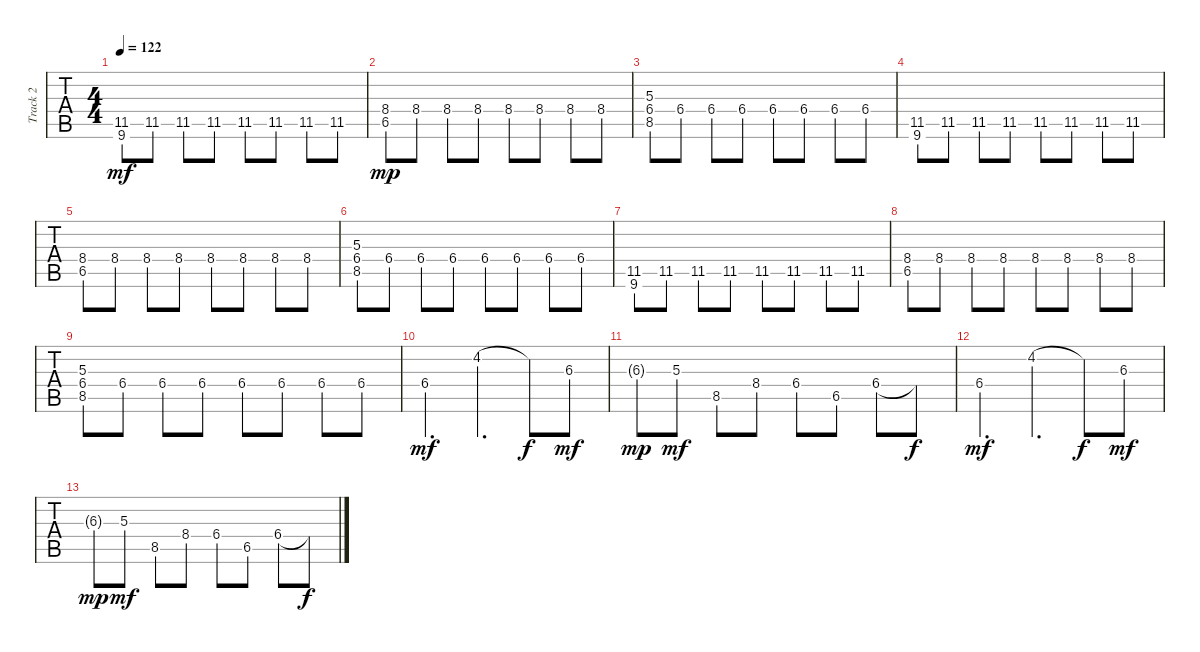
\track ("Track 2" "Track 2") {instrument acousticguitarsteel}
\staff {tabs}
\tuning (E4 B3 G3 D3 A2 E2) {hide}
\ts (4 4)
\tempo 122
\clef g2
\ks c
(11.5 9.6).8{dy mf} 11.5.8 11.5.8 11.5.8 11.5.8 11.5.8 11.5.8 11.5.8 |
(8.4 6.5).8{dy mp} 8.4.8 8.4.8 8.4.8 8.4.8 8.4.8 8.4.8 8.4.8 |
(5.3 6.4 8.5).8 6.4.8 6.4.8 6.4.8 6.4.8 6.4.8 6.4.8 6.4.8 |
(11.5 9.6).8 11.5.8 11.5.8 11.5.8 11.5.8 11.5.8 11.5.8 11.5.8 |
(8.4 6.5).8 8.4.8 8.4.8 8.4.8 8.4.8 8.4.8 8.4.8 8.4.8 |
(5.3 6.4 8.5).8 6.4.8 6.4.8 6.4.8 6.4.8 6.4.8 6.4.8 6.4.8 |
(11.5 9.6).8 11.5.8 11.5.8 11.5.8 11.5.8 11.5.8 11.5.8 11.5.8 |
(8.4 6.5).8 8.4.8 8.4.8 8.4.8 8.4.8 8.4.8 8.4.8 8.4.8 |
(5.3 6.4 8.5).8 6.4.8 6.4.8 6.4.8 6.4.8 6.4.8 6.4.8 6.4.8 |
6.4.4{d dy mf} 4.2.4{d} 4.2{t}.8{dy f} 6.3.8{dy mf} |
6.3{g}.8{dy mp} 5.3.8{dy mf} 8.5.8 8.4.8 6.4.8 6.5.8 6.4.8 6.4{t}.8{dy f} |
6.4.4{d dy mf} 4.2.4{d} 4.2{t}.8{dy f} 6.3.8{dy mf} |
6.3{g}.8{dy mp} 5.3.8{dy mf} 8.5.8 8.4.8 6.4.8 6.5.8 6.4.8 6.4{t}.8{dy f}
